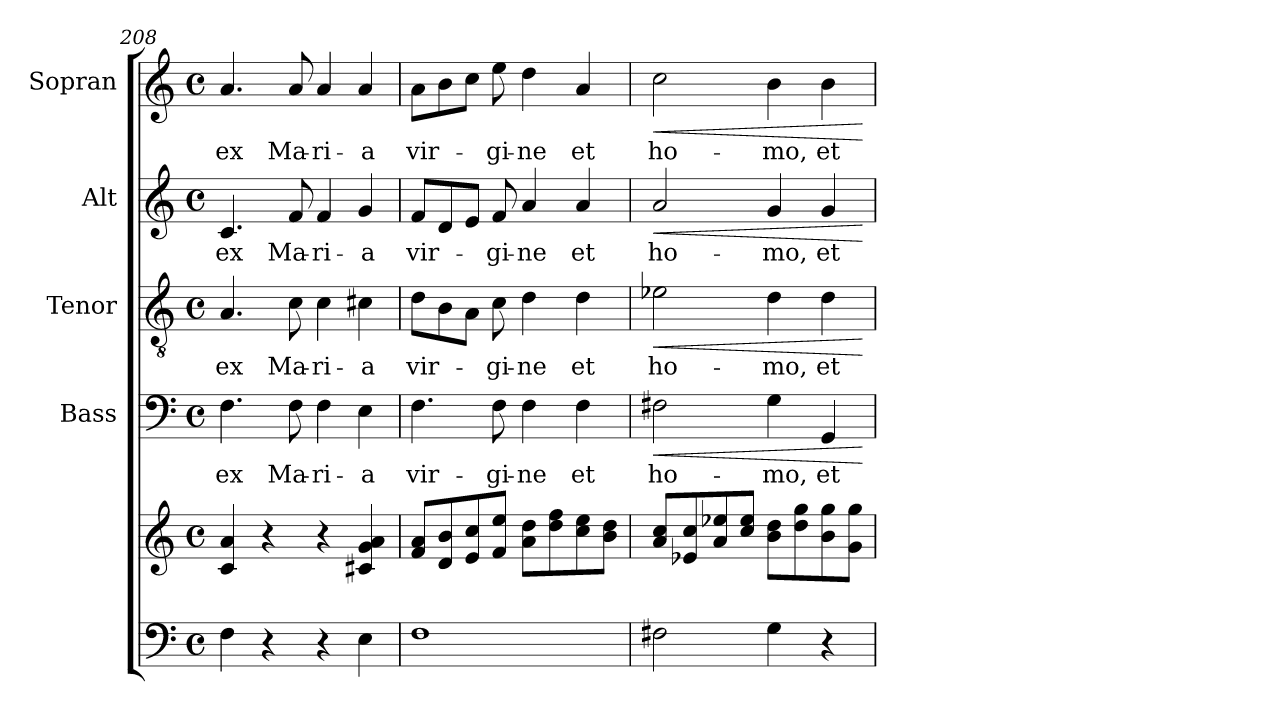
**kern	**kern	**kern	**text	**dynam	**kern	**text	**dynam	**kern	**text	**dynam	**kern	**text	**dynam
*part5	*part5	*part4	*part4	*part4	*part3	*part3	*part3	*part2	*part2	*part2	*part1	*part1	*part1
*staff6	*staff5	*staff4	*staff4	*staff4	*staff3	*staff3	*staff3	*staff2	*staff2	*staff2	*staff1	*staff1	*staff1
*	*	*I"Bass	*	*	*I"Tenor	*	*	*I"Alt	*	*	*I"Sopran	*	*
*	*	*I'B.	*	*	*I'T.	*	*	*I'A.	*	*	*I'S.	*	*
!!LO:LB:g=z
*clefF4	*clefG2	*clefF4	*	*	*clefGv2	*	*	*clefG2	*	*	*clefG2	*	*
*k[]	*k[]	*k[]	*	*	*k[]	*	*	*k[]	*	*	*k[]	*	*
*C:	*C:	*C:	*	*	*C:	*	*	*C:	*	*	*C:	*	*
*M4/4	*M4/4	*M4/4	*	*	*M4/4	*	*	*M4/4	*	*	*M4/4	*	*
*met(c)	*met(c)	*met(c)	*	*	*met(c)	*	*	*met(c)	*	*	*met(c)	*	*
=208	=208	=208	=208	=208	=208	=208	=208	=208	=208	=208	=208	=208	=208
!	!	!	!LO:LY:b	!	!	!LO:LY:b	!	!	!LO:LY:b	!	!	!LO:LY:b	!
4F\	4c/ 4a/	4.F\	ex	.	4.A/	ex	.	4.c/	ex	.	4.a/	ex	.
4r	4r	.	.	.	.	.	.	.	.	.	.	.	.
!	!	!	!LO:LY:b	!	!	!LO:LY:b	!	!	!LO:LY:b	!	!	!LO:LY:b	!
.	.	8F\	Ma-	.	8c\	Ma-	.	8f/	Ma-	.	8a/	Ma-	.
!	!	!	!LO:LY:b	!	!	!LO:LY:b	!	!	!LO:LY:b	!	!	!LO:LY:b	!
4r	4r	4F\	-ri-	.	4c\	-ri-	.	4f/	-ri-	.	4a/	-ri-	.
!	!	!	!LO:LY:b	!	!	!LO:LY:b	!	!	!LO:LY:b	!	!	!LO:LY:b	!
4E\	4c#X/ 4g/ 4a/	4E\	-a	.	4c#X\	-a	.	4g/	-a	.	4a/	-a	.
=209	=209	=209	=209	=209	=209	=209	=209	=209	=209	=209	=209	=209	=209
!	!	!	!LO:LY:b	!	!	!LO:LY:b	!	!	!LO:LY:b	!	!	!LO:LY:b	!
1F	8f/ 8a/L	4.F\	vir-	.	8d\L	vir-	.	8f/L	vir-	.	8a\L	vir-	.
.	8d/ 8b/	.	.	.	8B\	.	.	8d/	.	.	8b\	.	.
.	8e/ 8cc/	.	.	.	8A\J	.	.	8e/J	.	.	8cc\J	.	.
!	!	!	!LO:LY:b	!	!	!LO:LY:b	!	!	!LO:LY:b	!	!	!LO:LY:b	!
.	8f/ 8ee/J	8F\	-gi-	.	8c\	-gi-	.	8f/	-gi-	.	8ee\	-gi-	.
!	!	!	!LO:LY:b	!	!	!LO:LY:b	!	!	!LO:LY:b	!	!	!LO:LY:b	!
.	8a\ 8dd\L	4F\	-ne	.	4d\	-ne	.	4a/	-ne	.	4dd\	-ne	.
.	8dd\ 8ff\	.	.	.	.	.	.	.	.	.	.	.	.
!	!	!	!LO:LY:b	!	!	!LO:LY:b	!	!	!LO:LY:b	!	!	!LO:LY:b	!
.	8cc\ 8ee\	4F\	et	.	4d\	et	.	4a/	et	.	4a/	et	.
.	8b\ 8dd\J	.	.	.	.	.	.	.	.	.	.	.	.
=210	=210	=210	=210	=210	=210	=210	=210	=210	=210	=210	=210	=210	=210
!	!	!	!LO:LY:b	!LO:HP:b	!	!LO:LY:b	!LO:HP:b	!	!LO:LY:b	!LO:HP:b	!	!LO:LY:b	!LO:HP:b
2F#X\	8a/ 8cc/L	2F#X\	ho-	<	2e-X\	ho-	<	2a/	ho-	<	2cc\	ho-	<
.	8e-X/ 8cc/	.	.	.	.	.	.	.	.	.	.	.	.
.	8a/ 8ee-X/	.	.	.	.	.	.	.	.	.	.	.	.
.	8cc/ 8ee-/J	.	.	.	.	.	.	.	.	.	.	.	.
!	!	!	!LO:LY:b	!	!	!LO:LY:b	!	!	!LO:LY:b	!	!	!LO:LY:b	!
4G\	8b\ 8dd\L	4G\	-mo,	.	4d\	-mo,	.	4g/	-mo,	.	4b\	-mo,	.
.	8dd\ 8gg\	.	.	.	.	.	.	.	.	.	.	.	.
!	!	!	!LO:LY:b	!	!	!LO:LY:b	!	!	!LO:LY:b	!	!	!LO:LY:b	!
4r	8b\ 8gg\	4GG/	et	.	4d\	et	.	4g/	et	.	4b\	et	.
.	8g\ 8gg\J	.	.	.	.	.	.	.	.	.	.	.	.
.	.	.	.	[	.	.	[	.	.	[	.	.	[
=	=	=	=	=	=	=	=	=	=	=	=	=	=
*-	*-	*-	*-	*-	*-	*-	*-	*-	*-	*-	*-	*-	*-
